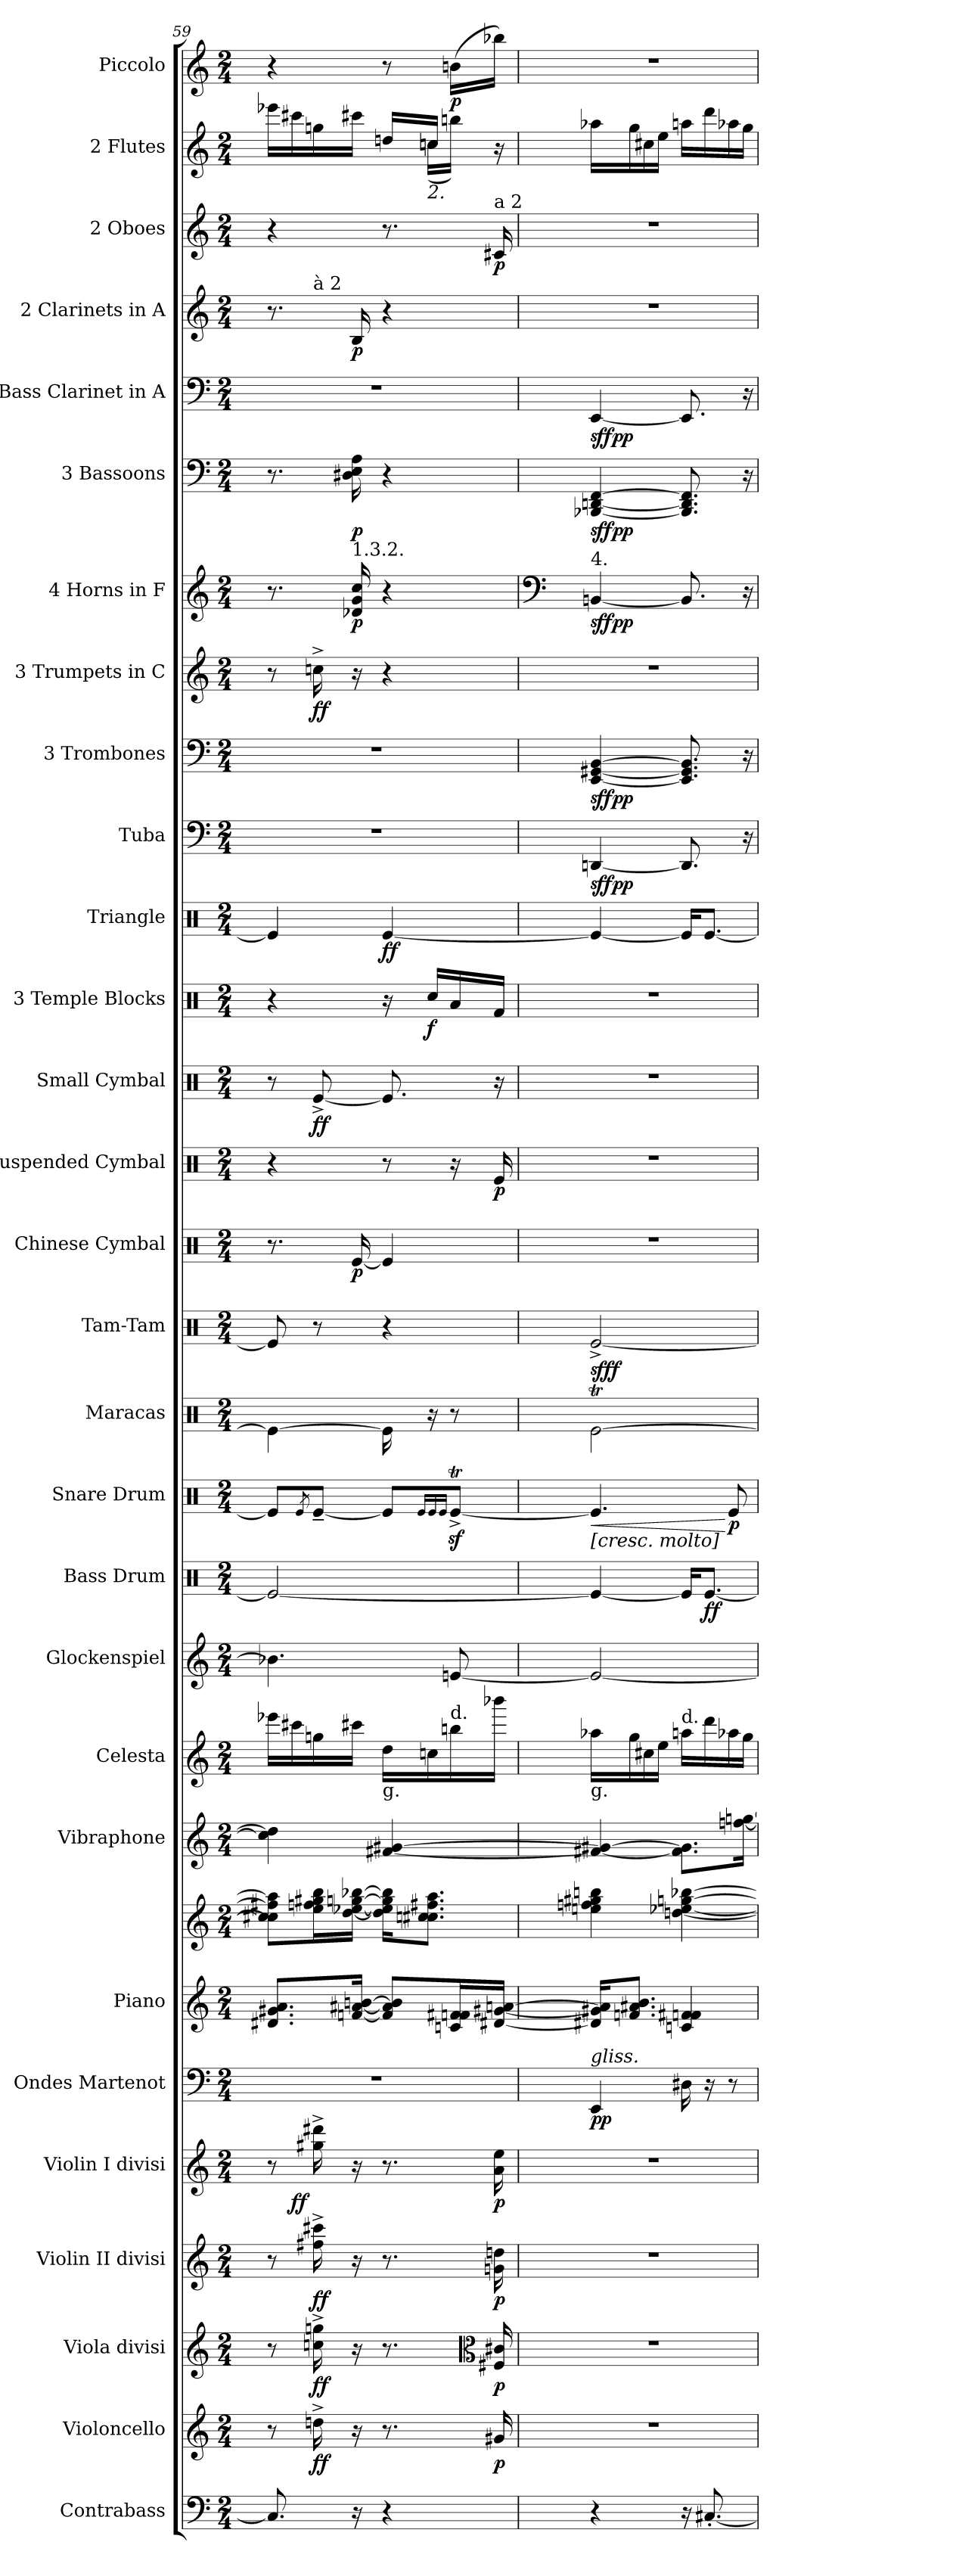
**kern	**kern	**dynam	**kern	**dynam	**kern	**dynam	**kern	**dynam	**kern	**dynam	**kern	**kern	**kern	**kern	**kern	**kern	**dynam	**kern	**dynam	**kern	**kern	**dynam	**kern	**dynam	**kern	**dynam	**kern	**dynam	**kern	**dynam	**kern	**dynam	**kern	**dynam	**kern	**dynam	**kern	**dynam	**kern	**dynam	**kern	**dynam	**kern	**dynam	**kern	**dynam	**kern	**dynam	**kern	**kern	**dynam
*part29	*part28	*part28	*part27	*part27	*part26	*part26	*part25	*part25	*part24	*part24	*part23	*part23	*part22	*part21	*part20	*part19	*part19	*part18	*part18	*part17	*part16	*part16	*part15	*part15	*part14	*part14	*part13	*part13	*part12	*part12	*part11	*part11	*part10	*part10	*part9	*part9	*part8	*part8	*part7	*part7	*part6	*part6	*part5	*part5	*part4	*part4	*part3	*part3	*part2	*part1	*part1
*staff30	*staff29	*staff29	*staff28	*staff28	*staff27	*staff27	*staff26	*staff26	*staff25	*staff25	*staff24	*staff23	*staff22	*staff21	*staff20	*staff19	*staff19	*staff18	*staff18	*staff17	*staff16	*staff16	*staff15	*staff15	*staff14	*staff14	*staff13	*staff13	*staff12	*staff12	*staff11	*staff11	*staff10	*staff10	*staff9	*staff9	*staff8	*staff8	*staff7	*staff7	*staff6	*staff6	*staff5	*staff5	*staff4	*staff4	*staff3	*staff3	*staff2	*staff1	*staff1
*I"Contrabass	*I"Violoncello	*	*I"Viola divisi	*	*I"Violin II divisi	*	*I"Violin I divisi	*	*I"Ondes Martenot	*	*I"Piano	*	*I"Vibraphone	*I"Celesta	*I"Glockenspiel	*I"Bass Drum	*	*I"Snare Drum	*	*I"Maracas	*I"Tam-Tam	*	*I"Chinese Cymbal	*	*I"Suspended Cymbal	*	*I"Small Cymbal	*	*I"3 Temple Blocks	*	*I"Triangle	*	*I"Tuba	*	*I"3 Trombones	*	*I"3 Trumpets in C	*	*I"4 Horns in F	*	*I"3 Bassoons	*	*I"Bass Clarinet in A	*	*I"2 Clarinets in A	*	*I"2 Oboes	*	*I"2 Flutes	*I"Piccolo	*
*I'cb	*I'vc	*	*I'vla div	*	*I'vn div	*	*I'vn div	*	*I'ond	*	*	*	*I'vib	*I'cel	*I'glock	*I'b-dr	*	*I'dr	*	*I'marac	*I'tam-tam	*	*I'cymb	*	*I'cymb	*	*I'cymb	*	*I'block	*	*I'tri	*	*I'tb	*	*I'tn	*	*I'tp	*	*	*	*I'bn	*	*I'b-cl	*	*I'cl	*	*I'ob	*	*I'fl	*I'picc	*
*clefF4	*clefG2	*	*clefG2	*	*clefG2	*	*clefG2	*	*clefF4	*	*clefG2	*clefG2	*clefG2	*clefG2	*clefG2	*clefX	*	*clefX	*	*clefX	*clefX	*	*clefX	*	*clefX	*	*clefX	*	*clefX	*	*clefX	*	*clefF4	*	*clefF4	*	*clefG2	*	*clefG2	*	*clefF4	*	*clefF4	*	*clefG2	*	*clefG2	*	*clefG2	*clefG2	*
*ITrd7c12	*	*	*	*	*	*	*	*	*	*	*	*	*	*ITrd-7c-12	*ITrd-14c-24	*	*	*	*	*	*	*	*	*	*	*	*	*	*	*	*	*	*	*	*	*	*	*	*ITrd4c7	*	*	*	*ITrd2c3	*	*ITrd2c3	*	*	*	*	*ITrd-7c-12	*
*k[]	*k[]	*	*k[]	*	*k[]	*	*k[]	*	*k[]	*	*k[]	*k[]	*k[]	*k[]	*k[]	*k[]	*	*k[]	*	*k[]	*k[]	*	*k[]	*	*k[]	*	*k[]	*	*k[]	*	*k[]	*	*k[]	*	*k[]	*	*k[]	*	*k[b-]	*	*k[]	*	*k[f#c#g#]	*	*k[f#c#g#]	*	*k[]	*	*k[]	*k[]	*
*M2/4	*M2/4	*	*M2/4	*	*M2/4	*	*M2/4	*	*M2/4	*	*M2/4	*M2/4	*M2/4	*M2/4	*M2/4	*M2/4	*	*M2/4	*	*M2/4	*M2/4	*	*M2/4	*	*M2/4	*	*M2/4	*	*M2/4	*	*M2/4	*	*M2/4	*	*M2/4	*	*M2/4	*	*M2/4	*	*M2/4	*	*M2/4	*	*M2/4	*	*M2/4	*	*M2/4	*M2/4	*
=59	=59	=59	=59	=59	=59	=59	=59	=59	=59	=59	=59	=59	=59	=59	=59	=59	=59	=59	=59	=59	=59	=59	=59	=59	=59	=59	=59	=59	=59	=59	=59	=59	=59	=59	=59	=59	=59	=59	=59	=59	=59	=59	=59	=59	=59	=59	=59	=59	=59	=59	=59
*	*	*	*	*	*	*	*^	*	*	*	*	*	*	*	*	*	*	*	*	*	*	*	*	*	*	*	*	*	*	*	*	*	*	*	*	*	*	*	*	*	*	*	*	*	*^	*	*	*	*^	*	*
8.CC]	8r	.	8r	.	8r	.	8r	16ryy	.	2r	.	8.d#X 8.g#X 8.aL	8ccn] 8cc#X] 8ff#X] 8aa]L	4cc] 4dd]	16eeee-XLL	4.bbb-X]	2Re/_	.	8Re/L]	.	4Re\_	8Re/]	.	8.r	.	4r	.	8r	.	4r	.	4Re/]	.	2r	.	2r	.	8r	.	8.r	.	8.r	.	2r	.	8.r	8ryy	.	4r	.	16eee-XLL	4ryy	4r	.
.	.	.	.	.	.	.	.	4..ryy	ff	.	.	.	.	.	16cccc#X	.	.	.	.	.	.	.	.	.	.	.	.	.	.	.	.	.	.	.	.	.	.	.	.	.	.	.	.	.	.	.	.	.	.	.	16ccc#X	.	.	.
.	.	.	.	.	.	.	.	.	.	.	.	.	.	.	.	.	.	.	8qRe/	.	.	.	.	.	.	.	.	.	.	.	.	.	.	.	.	.	.	.	.	.	.	.	.	.	.	.	.	.	.	.	.	.	.	.
!	!	!	!	!	!	!	!	!	!	!	!	!	!	!	!	!	!	!	!	!	!	!	!	!	!	!	!	!	!	!	!	!	!	!	!	!	!	!	!	!	!	!	!	!	!	!	!LO:TX:a:t=à 2	!	!	!	!	!	!	!
.	16ddn^	ff	16ccn^ 16ggn^	ff	16ff#X^ 16ccc#X^	ff	16gg#X^ 16ddd#X^	.	.	.	.	.	16ee 16ffn 16gg#X 16bbL	.	16gggn	.	.	.	[8Re~/J	.	.	8r	.	.	.	.	.	[8Re^/	ff	.	.	.	.	.	.	.	.	16ccn^	ff	.	.	.	.	.	.	.	4.ryy	.	.	.	16ggn	.	.	.
!	!	!	!	!	!	!	!	!	!	!	!	!	!	!	!	!	!	!	!	!	!	!	!	!	!	!	!	!	!	!	!	!	!	!	!	!	!	!	!	!LO:TX:a:t=1.3.2.	!	!	!	!	!	!	!	!	!	!	!	!	!	!
16r	16r	.	16r	.	16r	.	16r	.	.	.	.	[16fn [16a#X [16bnJk	[16dd [16ee-X [16ggn [16bb-XJJ	.	16cccc#XJJ	.	.	.	.	.	.	.	.	[16Re/	p	.	.	.	.	.	.	.	.	.	.	.	.	16r	.	16G-X 16c 16f	p	16D#X 16E 16A	p	.	.	16G#	.	p	.	.	16ccc#XJJ	.	.	.
!	!	!	!	!	!	!	!	!	!	!	!	!	!	!	!LO:TX:b:t=g.	!	!	!	!	!	!	!	!	!	!	!	!	!	!	!	!	!	!	!	!	!	!	!	!	!	!	!	!	!	!	!	!	!	!	!	!	!	!	!
4r	8.r	.	8.r	.	8.r	.	8.r	.	.	.	.	8f] 8a#] 8b]L	16dd] 16ee-] 16gg] 16bb-]KL	[4f#X [4g#X	16dddLL	.	.	.	8Re/L]	.	16Re\]	4r	.	4Re/]	.	8r	.	8.Re/]	.	16r	.	[4Re/	ff	.	.	.	.	4r	.	4r	.	4r	.	.	.	4r	.	.	8.r	.	16ddnLL	16ryy	8r	.
!	!	!	!	!	!	!	!	!	!	!	!	!	!	!	!	!	!	!	!	!	!	!	!	!	!	!	!	!	!	!	!	!	!	!	!	!	!	!	!	!	!	!	!	!	!	!	!	!	!	!	!LO:TX:b:i:t=2.	!	!	!
.	.	.	.	.	.	.	.	.	.	.	.	.	8.ccn 8.cc#X 8.ff#X 8.aaJ	.	16cccn	.	.	.	.	.	16r	.	.	.	.	.	.	.	.	16Rcc/LL	f	.	.	.	.	.	.	.	.	.	.	.	.	.	.	.	.	.	.	.	16ccnJJ	(16ccnLL	.	.
.	.	.	.	.	.	.	.	.	.	.	.	.	.	.	.	.	.	.	16qqRe/LL	.	.	.	.	.	.	.	.	.	.	.	.	.	.	.	.	.	.	.	.	.	.	.	.	.	.	.	.	.	.	.	.	.	.	.
.	.	.	.	.	.	.	.	.	.	.	.	.	.	.	.	.	.	.	16qqRe/	.	.	.	.	.	.	.	.	.	.	.	.	.	.	.	.	.	.	.	.	.	.	.	.	.	.	.	.	.	.	.	.	.	.	.
.	.	.	.	.	.	.	.	.	.	.	.	.	.	.	.	.	.	.	16qqRe/JJ	.	.	.	.	.	.	.	.	.	.	.	.	.	.	.	.	.	.	.	.	.	.	.	.	.	.	.	.	.	.	.	.	.	.	.
!	!	!	!	!	!	!	!	!	!	!	!	!	!	!	!LO:TX:a:t=d.	!	!	!	!	!	!	!	!	!	!	!	!	!	!	!	!	!	!	!	!	!	!	!	!	!	!	!	!	!	!	!	!	!	!	!	!	!	!	!
.	.	.	.	.	.	.	.	.	.	.	.	16cn 16fn 16f#XL	.	.	16bbbn	[8eeen	.	.	[8Rezt^/J	.	8r	.	.	.	.	16r	.	.	.	16Ra/	.	.	.	.	.	.	.	.	.	.	.	.	.	.	.	.	.	.	.	.	16ryy	16bbnJJ)	(16bbnLL	p
*	*	*	*clefC3	*	*	*	*	*	*	*	*	*	*	*	*	*	*	*	*	*	*	*	*	*	*	*	*	*	*	*	*	*	*	*	*	*	*	*	*	*	*	*	*	*	*	*	*	*	*	*	*	*	*	*
!	!	!	!	!	!	!	!	!	!	!	!	!	!	!	!	!	!	!	!	!	!	!	!	!	!	!	!	!	!	!	!	!	!	!	!	!	!	!	!	!	!	!	!	!	!	!	!	!	!LO:TX:a:t=a 2	!	!	!	!	!
.	16g#X	p	16F#X 16c#X	p	16gn 16ddn	p	16a 16ee	.	p	.	.	[16d#X [16g#X [16anJJ	.	.	16bbbb-XJJ	.	.	.	.	.	.	.	.	.	.	16Re/	p	16r	.	16Rf/JJ	.	.	.	.	.	.	.	.	.	.	.	.	.	.	.	.	.	.	16c#X	p	16r	16ryy	16bbb-XJJ)	.
*	*	*	*	*	*	*	*v	*v	*	*	*	*	*	*	*	*	*	*	*	*	*	*	*	*	*	*	*	*	*	*	*	*	*	*	*	*	*	*	*	*	*	*	*	*	*	*v	*v	*	*	*	*v	*v	*	*
=60	=60	=60	=60	=60	=60	=60	=60	=60	=60	=60	=60	=60	=60	=60	=60	=60	=60	=60	=60	=60	=60	=60	=60	=60	=60	=60	=60	=60	=60	=60	=60	=60	=60	=60	=60	=60	=60	=60	=60	=60	=60	=60	=60	=60	=60	=60	=60	=60	=60	=60	=60
*	*	*	*	*	*	*	*	*	*	*	*	*	*	*	*	*	*	*	*	*	*	*	*	*	*	*	*	*	*	*	*	*	*	*	*	*	*	*	*clefF4	*	*	*	*	*	*	*	*	*	*	*	*
*	*	*	*	*	*	*	*^	*	*	*	*	*	*	*	*	*	*	*	*	*	*	*	*	*	*	*	*	*	*	*	*	*	*	*	*	*	*	*	*	*	*	*	*	*	*^	*	*	*	*^	*	*
!	!	!	!	!	!	!	!	!	!	!	!	!	!	!	!	!	!	!	!	!	!	!	!	!	!	!	!	!	!	!	!	!	!	!	!	!	!	!	!	!	!	!	!	!	!	!	!	!	!	!	!LO:TX:a:t=1.	!	!	!
!	!	!	!	!	!	!	!	!	!	!	!	!	!	!	!	!	!	!	!	!	!	!	!	!	!	!	!	!	!	!	!	!	!	!	!	!	!	!	!	!LO:TX:a:t=4.	!	!	!	!	!	!	!	!	!	!	!	!	!	!
!	!	!	!	!	!	!	!	!	!	!	!	!	!	!	!	!	!	!	!LO:TX:b:i:t=[cresc. molto]	!	!	!	!	!	!	!	!	!	!	!	!	!	!	!	!	!	!	!	!	!	!	!	!	!	!	!	!	!	!	!	!	!	!	!
!	!	!	!	!	!	!	!	!	!	!	!	!	!	!	!LO:TX:b:t=g.	!	!	!	!	!	!	!	!	!	!	!	!	!	!	!	!	!	!	!	!	!	!	!	!	!	!	!	!	!	!	!	!	!	!	!	!	!	!	!
!	!	!	!	!	!	!	!	!	!	!LO:TX:a:i:t=gliss.	!	!	!	!	!	!	!	!	!	!	!	!	!	!	!	!	!	!	!	!	!	!	!	!	!	!	!	!	!	!	!	!	!	!	!	!	!	!	!	!	!	!	!	!
!	!	!	!	!	!	!	!	!	!	!	!	!	!	!	!	!	!	!	!	!LO:HP:b	!	!	!	!	!	!	!	!	!	!	!	!	!	!	!	!	!	!	!	!	!	!	!	!	!	!	!	!	!	!	!	!	!	!
*	*	*	*	*	*	*	*v	*v	*	*	*	*	*	*	*	*	*	*	*	*	*	*	*	*	*	*	*	*	*	*	*	*	*	*	*	*	*	*	*	*	*	*	*	*	*	*v	*v	*	*	*	*v	*v	*	*
4r	2r	.	2r	.	2r	.	2r	.	4EE	pp	16d#X] 16g#X] 16a]KL	4een 4ffn 4gg#X 4bbn	4f#X_ 4g#X_	16aaa-XLL	2eee_	4Re/_	.	4.ReTTT/]	<	[2Ret\	[2Re^/	sfff	2r	.	2r	.	2r	.	2r	.	4Re/_	.	[4DDn	sffpp	[4EE [4GG#X [4BB	sffpp	2r	.	[4EEn	sffpp	[4BBB-X [4DDn [4FF	sffpp	[4CC#	sffpp	2r	.	2r	.	16aa-XLL	2r	.
.	.	.	.	.	.	.	.	.	.	.	8.fn 8.a#X 8.bJ	.	.	16ggg	.	.	.	.	.	.	.	.	.	.	.	.	.	.	.	.	.	.	.	.	.	.	.	.	.	.	.	.	.	.	.	.	.	.	16gg	.	.
.	.	.	.	.	.	.	.	.	.	.	.	.	.	16ccc#X	.	.	.	.	.	.	.	.	.	.	.	.	.	.	.	.	.	.	.	.	.	.	.	.	.	.	.	.	.	.	.	.	.	.	16cc#X	.	.
.	.	.	.	.	.	.	.	.	.	.	.	.	.	16eeeJJ	.	.	.	.	.	.	.	.	.	.	.	.	.	.	.	.	.	.	.	.	.	.	.	.	.	.	.	.	.	.	.	.	.	.	16eeJJ	.	.
!	!	!	!	!	!	!	!	!	!	!	!	!	!	!LO:TX:a:t=d.	!	!	!	!	!	!	!	!	!	!	!	!	!	!	!	!	!	!	!	!	!	!	!	!	!	!	!	!	!	!	!	!	!	!	!	!	!
16r	.	.	.	.	.	.	.	.	16D#X	.	4cn 4fn 4f#X	[4ddn [4ee-X [4ggn [4bb-X	8.f#] 8.g#]L	16aaanLL	.	16Re/KL]	.	.	.	.	.	.	.	.	.	.	.	.	.	.	16Re/KL]	.	8.DD]	.	8.EE] 8.GG#] 8.BB]	.	.	.	8.EE]	.	8.BBB-] 8.DD] 8.FF]	.	8.CC#]	.	.	.	.	.	16aanLL	.	.
[8.CC#X'	.	.	.	.	.	.	.	.	16r	.	.	.	.	16dddd	.	[8.Re/J	ff	.	.	.	.	.	.	.	.	.	.	.	.	.	[8.Re/J	.	.	.	.	.	.	.	.	.	.	.	.	.	.	.	.	.	16ddd	.	.
.	.	.	.	.	.	.	.	.	8r	.	.	.	.	16aaa-X	.	.	.	8Re/	[ p	.	.	.	.	.	.	.	.	.	.	.	.	.	.	.	.	.	.	.	.	.	.	.	.	.	.	.	.	.	16aa-X	.	.
.	.	.	.	.	.	.	.	.	.	.	.	.	[16ffn [16ggnJk	16gggJJ	.	.	.	.	.	.	.	.	.	.	.	.	.	.	.	.	.	.	16r	.	16r	.	.	.	16r	.	16r	.	16r	.	.	.	.	.	16ggJJ	.	.
=	=	=	=	=	=	=	=	=	=	=	=	=	=	=	=	=	=	=	=	=	=	=	=	=	=	=	=	=	=	=	=	=	=	=	=	=	=	=	=	=	=	=	=	=	=	=	=	=	=	=	=
*-	*-	*-	*-	*-	*-	*-	*-	*-	*-	*-	*-	*-	*-	*-	*-	*-	*-	*-	*-	*-	*-	*-	*-	*-	*-	*-	*-	*-	*-	*-	*-	*-	*-	*-	*-	*-	*-	*-	*-	*-	*-	*-	*-	*-	*-	*-	*-	*-	*-	*-	*-
